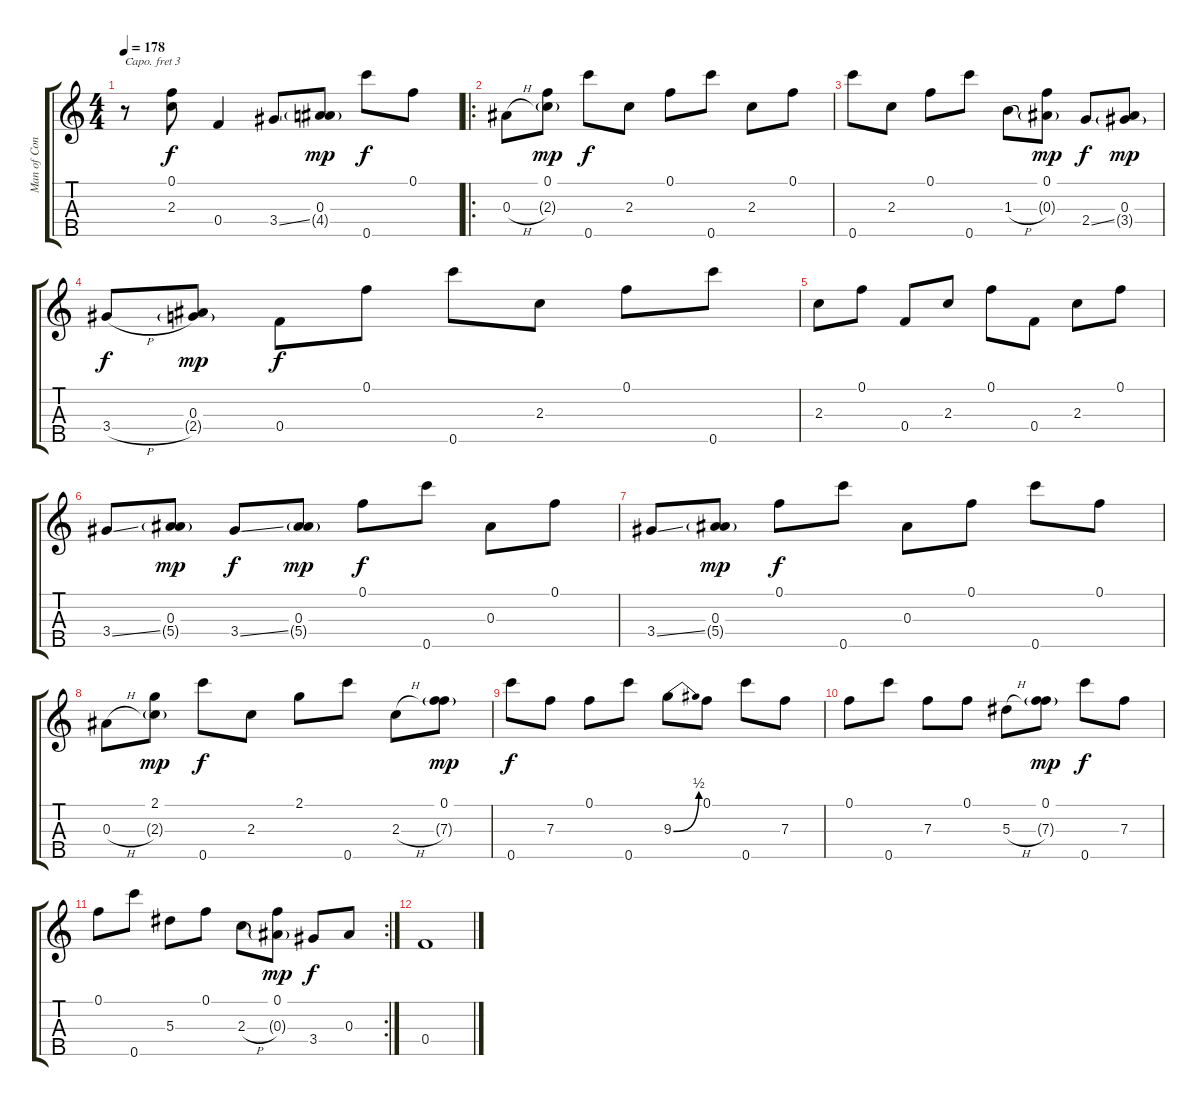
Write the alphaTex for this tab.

\track ("Man of Constant Sorrow/Tab by A. Dalton" "Man of Con") {instrument banjo}
\staff {score tabs}
\capo 3
\tuning (D4 B3 G3 D3 A4) {hide}
\displaytranspose 12
\ts (4 4)
\tempo 178
\clef g2
\ks c
r.8{dy f instrument banjo} (0.1 2.3).8 0.4.4 3.4{ss}.8 (0.3 4.4{g}).8{dy mp} 0.5.8{dy f} 0.1.8 |
\ro
0.3{h}.8 (0.1 2.3{g}).8{dy mp} 0.5.8{dy f} 2.3.8 0.1.8 0.5.8 2.3.8 0.1.8 |
0.5.8 2.3.8 0.1.8 0.5.8 1.3{h}.8 (0.1 0.3{g}).8{dy mp} 2.4{ss}.8{dy f} (0.3 3.4{g}).8{dy mp} |
3.4{h}.8{dy f} (0.3 2.4{g}).8{dy mp} 0.4.8{dy f} 0.1.8 0.5.8 2.3.8 0.1.8 0.5.8 |
2.3.8 0.1.8 0.4.8 2.3.8 0.1.8 0.4.8 2.3.8 0.1.8 |
3.4{ss}.8 (0.3 5.4{g}).8{dy mp} 3.4{ss}.8{dy f} (0.3 5.4{g}).8{dy mp} 0.1.8{dy f} 0.5.8 0.3.8 0.1.8 |
3.4{ss}.8 (0.3 5.4{g}).8{dy mp} 0.1.8{dy f} 0.5.8 0.3.8 0.1.8 0.5.8 0.1.8 |
0.3{h}.8 (2.1 2.3{g}).8{dy mp} 0.5.8{dy f} 2.3.8 2.1.8 0.5.8 2.3{h}.8 (0.1 7.3{g}).8{dy mp} |
0.5.8{dy f} 7.3.8 0.1.8 0.5.8 9.3{be (bend 0 0 60 2)}.8 0.1.8 0.5.8 7.3.8 |
0.1.8 0.5.8 7.3.8 0.1.8 5.3{h}.8 (0.1 7.3{g}).8{dy mp} 0.5.8{dy f} 7.3.8 |
\rc 2
0.1.8 0.5.8 5.3.8 0.1.8 2.3{h}.8 (0.1 0.3{g}).8{dy mp} 3.4.8{dy f} 0.3.8 |
0.4.1
